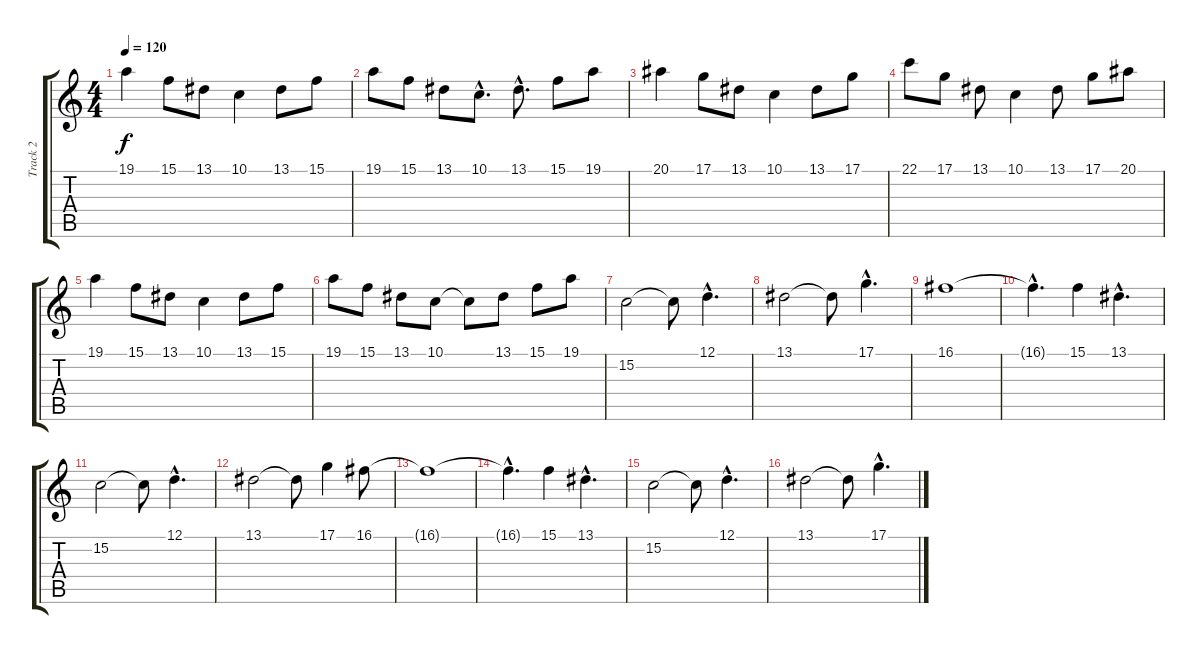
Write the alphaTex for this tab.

\track ("Track 2" "Track 2") {instrument stringensemble1}
\staff {score tabs}
\tuning (D4 A3 F3 C3 G2 D2) {hide}
\ts (4 4)
\tempo 120
\clef g2
\ks c
19.1.4{dy f} 15.1.8 13.1.8 10.1.4 13.1.8 15.1.8 |
19.1.8 15.1.8 13.1.8 10.1{hac}.8{d} 13.1{hac}.8{d} 15.1.8 19.1.8 |
20.1.4 17.1.8 13.1.8 10.1.4 13.1.8 17.1.8 |
22.1.8 17.1.8 13.1.8 10.1.4 13.1.8 17.1.8 20.1.8 |
19.1.4 15.1.8 13.1.8 10.1.4 13.1.8 15.1.8 |
19.1.8 15.1.8 13.1.8 10.1.8 10.1{t}.8 13.1.8 15.1.8 19.1.8 |
15.2.2 15.2{t}.8 12.1{hac}.4{d} |
13.1.2 13.1{t}.8 17.1{hac}.4{d} |
16.1.1 |
16.1{hac t}.4{d} 15.1.4 13.1{hac}.4{d} |
15.2.2 15.2{t}.8 12.1{hac}.4{d} |
13.1.2 13.1{t}.8 17.1.4 16.1.8 |
16.1{t}.1 |
16.1{hac t}.4{d} 15.1.4 13.1{hac}.4{d} |
15.2.2 15.2{t}.8 12.1{hac}.4{d} |
13.1.2 13.1{t}.8 17.1{hac}.4{d}
